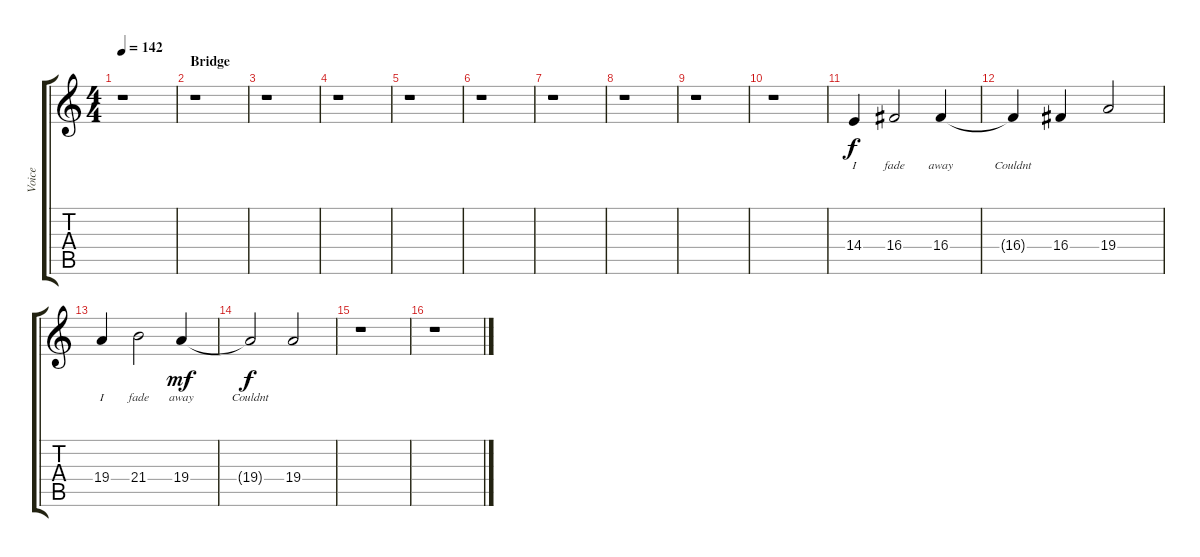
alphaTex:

\track ("Voice" "Voice") {instrument lead2sawtooth}
\staff {score tabs}
\tuning (E4 B3 G3 D3 A2 E2) {hide}
\ts (4 4)
\tempo 142
\clef g2
\ks c
r.1{dy f} |
\section ("" "Bridge")
r.1 |
r.1 |
r.1 |
r.1 |
r.1 |
r.1 |
r.1 |
r.1 |
r.1 |
14.4.4{lyrics (0 "I") lyrics (1 "") lyrics (2 "") lyrics (3 "") lyrics (4 "")} 16.4.2{lyrics (0 "fade") lyrics (1 "") lyrics (2 "") lyrics (3 "") lyrics (4 "")} 16.4.4{lyrics (0 "away") lyrics (1 "") lyrics (2 "") lyrics (3 "") lyrics (4 "")} |
16.4{t}.4{lyrics (0 "Couldnt") lyrics (1 "") lyrics (2 "") lyrics (3 "") lyrics (4 "")} 16.4.4{lyrics (0 "") lyrics (1 "") lyrics (2 "") lyrics (3 "") lyrics (4 "")} 19.4.2{lyrics (0 "") lyrics (1 "") lyrics (2 "") lyrics (3 "") lyrics (4 "")} |
19.4.4{lyrics (0 "I") lyrics (1 "") lyrics (2 "") lyrics (3 "") lyrics (4 "")} 21.4.2{lyrics (0 "fade") lyrics (1 "") lyrics (2 "") lyrics (3 "") lyrics (4 "")} 19.4.4{lyrics (0 "away") lyrics (1 "") lyrics (2 "") lyrics (3 "") lyrics (4 "") dy mf} |
19.4{t}.2{lyrics (0 "Couldnt") lyrics (1 "") lyrics (2 "") lyrics (3 "") lyrics (4 "") dy f} 19.4.2{lyrics (0 "") lyrics (1 "") lyrics (2 "") lyrics (3 "") lyrics (4 "")} |
r.1 |
r.1
